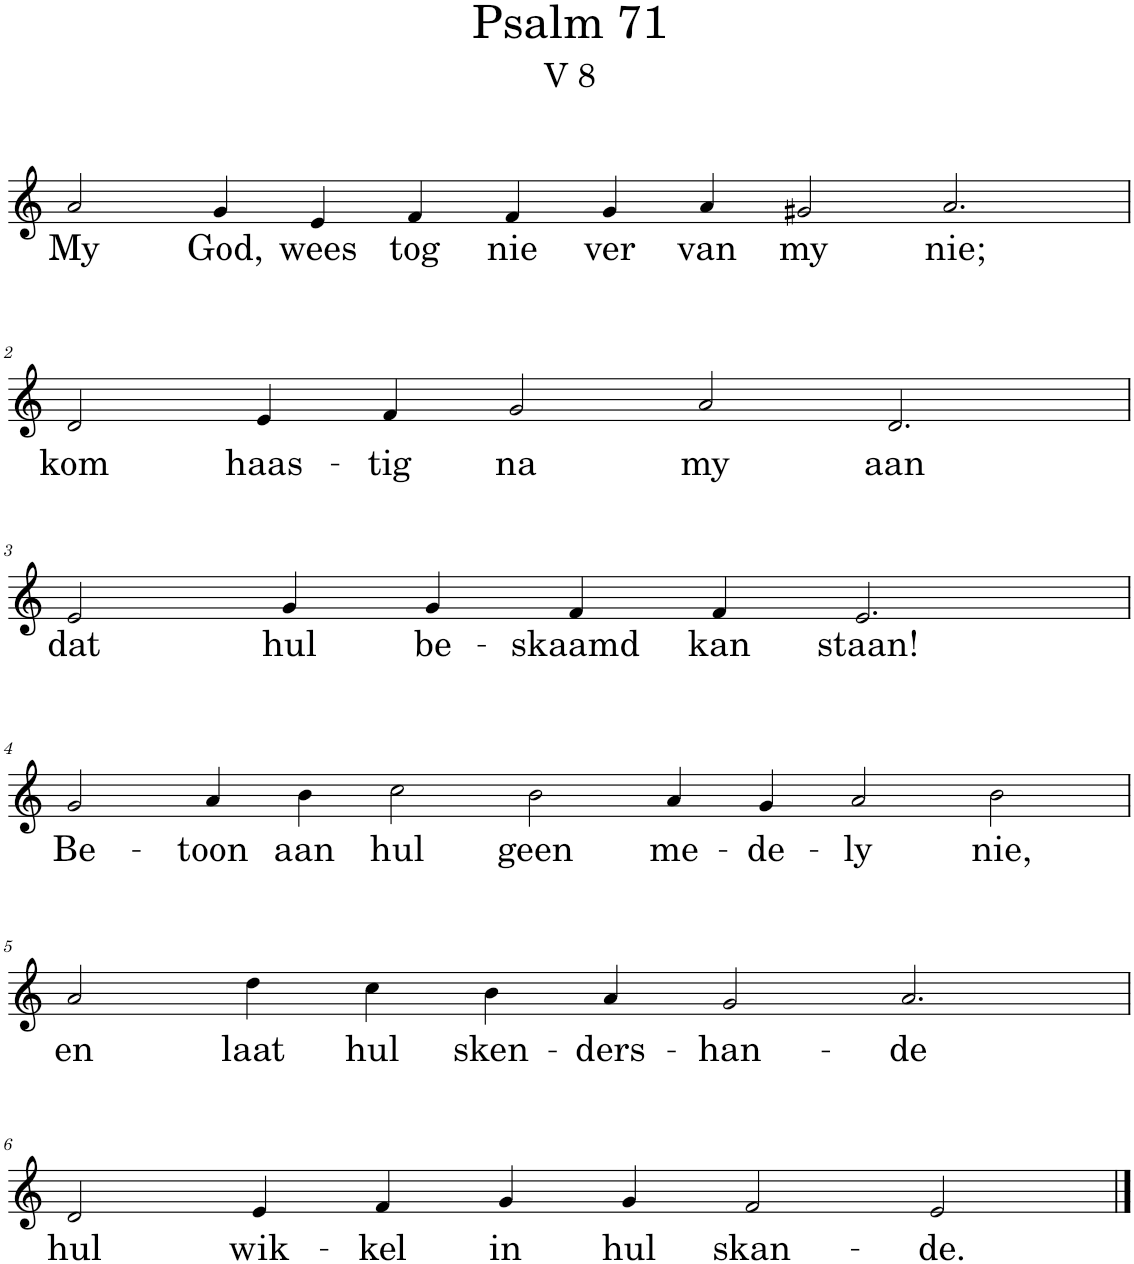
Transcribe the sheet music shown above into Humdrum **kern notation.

**kern	**text
*part1	*part1
*staff1	*staff1
*I"Pipe Organ	*
*I'Org.	*
*clefG2	*
*k[]	*
*M14/4	*
=1	=1
!	!LO:LY:b
2a/	My
!	!LO:LY:b
4g/	God,
!	!LO:LY:b
4e/	wees
!	!LO:LY:b
4f/	tog
!	!LO:LY:b
4f/	nie
!	!LO:LY:b
4g/	ver
!	!LO:LY:b
4a/	van
!	!LO:LY:b
2g#X/	my
!	!LO:LY:b
2.a/	nie;
!!LO:LB:g=z
=2	=2
*M12/4	*
!	!LO:LY:b
2d/	kom
!	!LO:LY:b
4e/	haas-
!	!LO:LY:b
4f/	-tig
!	!LO:LY:b
2g/	na
!	!LO:LY:b
2a/	my
!	!LO:LY:b
2.d/	aan
!!LO:LB:g=z
=3	=3
!	!LO:LY:b
2e/	dat
!	!LO:LY:b
4g/	hul
!	!LO:LY:b
4g/	be-
!	!LO:LY:b
4f/	-skaamd
!	!LO:LY:b
4f/	kan
!	!LO:LY:b
2.e/	staan!
!!LO:LB:g=z
=4	=4
*M14/4	*
!	!LO:LY:b
2g/	Be-
!	!LO:LY:b
4a/	-toon
!	!LO:LY:b
4b\	aan
!	!LO:LY:b
2cc\	hul
!	!LO:LY:b
2b\	geen
!	!LO:LY:b
4a/	me-
!	!LO:LY:b
4g/	-de-
!	!LO:LY:b
2a/	-ly
!	!LO:LY:b
2b\	nie,
!!LO:LB:g=z
=5	=5
!	!LO:LY:b
2a/	en
!	!LO:LY:b
4dd\	laat
!	!LO:LY:b
4cc\	hul
!	!LO:LY:b
4b\	sken-
!	!LO:LY:b
4a/	-ders-
!	!LO:LY:b
2g/	-han-
!	!LO:LY:b
2.a/	-de
!!LO:LB:g=z
=6	=6
!	!LO:LY:b
2d/	hul
!	!LO:LY:b
4e/	wik-
!	!LO:LY:b
4f/	-kel
!	!LO:LY:b
4g/	in
!	!LO:LY:b
4g/	hul
!	!LO:LY:b
2f/	skan-
!	!LO:LY:b
2e/	-de.
==	==
*-	*-
